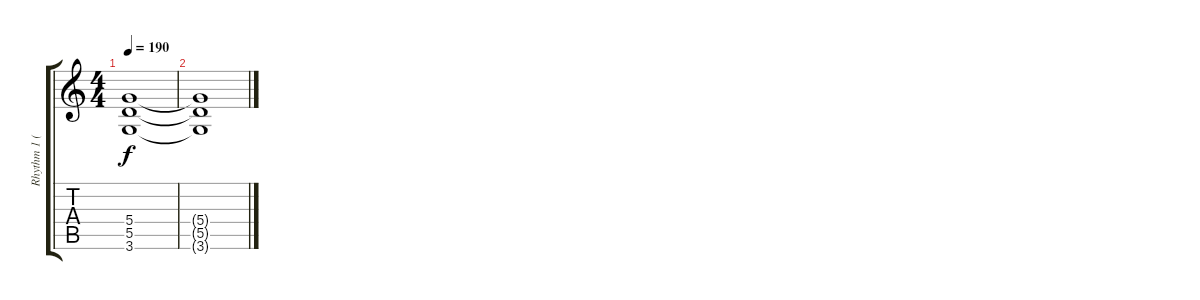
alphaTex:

\track ("Rhythm 1 (Tom)" "Rhythm 1 (") {instrument distortionguitar}
\staff {score tabs}
\tuning (E4 B3 G3 D3 A2 E2) {hide}
\ts (4 4)
\tempo 190
\clef g2
\ks c
(5.4 5.5 3.6).1{dy f} |
(5.4{t} 5.5{t} 3.6{t}).1
